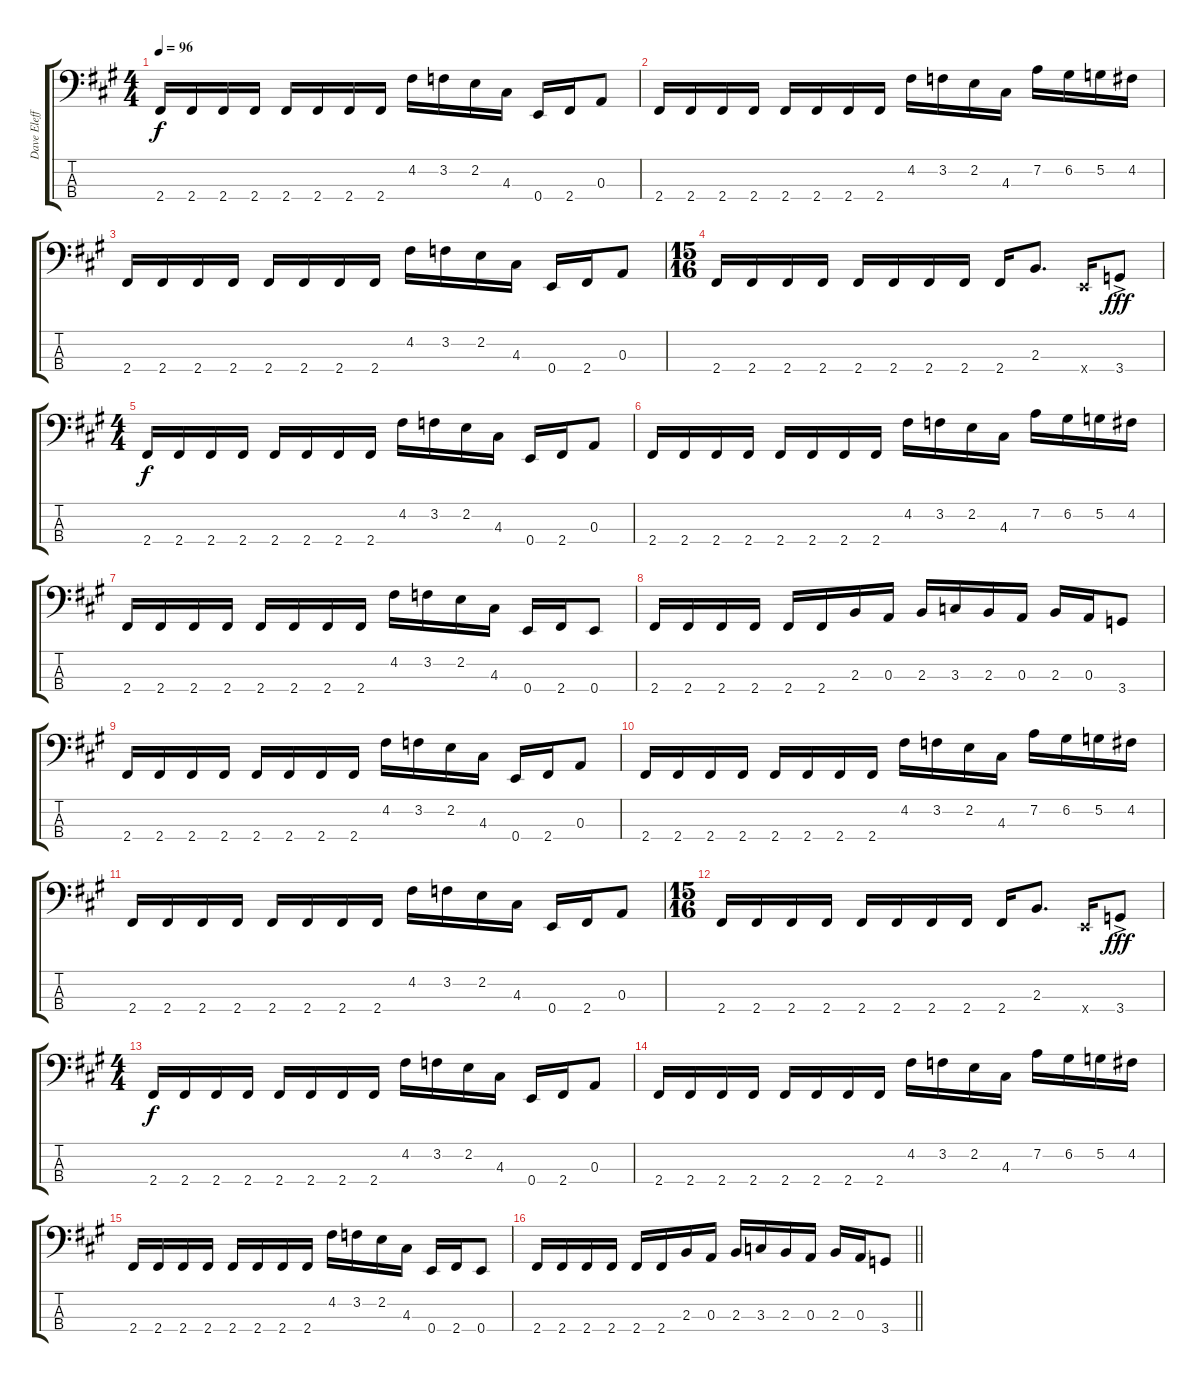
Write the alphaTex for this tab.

\track ("Dave Eleffson" "Dave Eleff") {instrument electricbassfinger}
\staff {score tabs}
\tuning (G2 D2 A1 E1) {hide}
\ts (4 4)
\tempo 96
\clef f4
\ks f#minor
2.4.16{dy f} 2.4.16 2.4.16 2.4.16 2.4.16 2.4.16 2.4.16 2.4.16 4.2.16 3.2.16 2.2.16 4.3.16 0.4.16 2.4.16 0.3.8 |
2.4.16 2.4.16 2.4.16 2.4.16 2.4.16 2.4.16 2.4.16 2.4.16 4.2.16 3.2.16 2.2.16 4.3.16 7.2.16 6.2.16 5.2.16 4.2.16 |
2.4.16 2.4.16 2.4.16 2.4.16 2.4.16 2.4.16 2.4.16 2.4.16 4.2.16 3.2.16 2.2.16 4.3.16 0.4.16 2.4.16 0.3.8 |
\ts (15 16)
2.4.16 2.4.16 2.4.16 2.4.16 2.4.16 2.4.16 2.4.16 2.4.16 2.4.16 2.3.8{d} 0.4{x}.16 3.4{ac}.8{dy fff} |
\ts (4 4)
2.4.16{dy f} 2.4.16 2.4.16 2.4.16 2.4.16 2.4.16 2.4.16 2.4.16 4.2.16 3.2.16 2.2.16 4.3.16 0.4.16 2.4.16 0.3.8 |
2.4.16 2.4.16 2.4.16 2.4.16 2.4.16 2.4.16 2.4.16 2.4.16 4.2.16 3.2.16 2.2.16 4.3.16 7.2.16 6.2.16 5.2.16 4.2.16 |
2.4.16 2.4.16 2.4.16 2.4.16 2.4.16 2.4.16 2.4.16 2.4.16 4.2.16 3.2.16 2.2.16 4.3.16 0.4.16 2.4.16 0.4.8 |
2.4.16 2.4.16 2.4.16 2.4.16 2.4.16 2.4.16 2.3.16 0.3.16 2.3.16 3.3.16 2.3.16 0.3.16 2.3.16 0.3.16 3.4.8 |
2.4.16 2.4.16 2.4.16 2.4.16 2.4.16 2.4.16 2.4.16 2.4.16 4.2.16 3.2.16 2.2.16 4.3.16 0.4.16 2.4.16 0.3.8 |
2.4.16 2.4.16 2.4.16 2.4.16 2.4.16 2.4.16 2.4.16 2.4.16 4.2.16 3.2.16 2.2.16 4.3.16 7.2.16 6.2.16 5.2.16 4.2.16 |
2.4.16 2.4.16 2.4.16 2.4.16 2.4.16 2.4.16 2.4.16 2.4.16 4.2.16 3.2.16 2.2.16 4.3.16 0.4.16 2.4.16 0.3.8 |
\ts (15 16)
2.4.16 2.4.16 2.4.16 2.4.16 2.4.16 2.4.16 2.4.16 2.4.16 2.4.16 2.3.8{d} 0.4{x}.16 3.4{ac}.8{dy fff} |
\ts (4 4)
2.4.16{dy f} 2.4.16 2.4.16 2.4.16 2.4.16 2.4.16 2.4.16 2.4.16 4.2.16 3.2.16 2.2.16 4.3.16 0.4.16 2.4.16 0.3.8 |
2.4.16 2.4.16 2.4.16 2.4.16 2.4.16 2.4.16 2.4.16 2.4.16 4.2.16 3.2.16 2.2.16 4.3.16 7.2.16 6.2.16 5.2.16 4.2.16 |
2.4.16 2.4.16 2.4.16 2.4.16 2.4.16 2.4.16 2.4.16 2.4.16 4.2.16 3.2.16 2.2.16 4.3.16 0.4.16 2.4.16 0.4.8 |
\barLineRight lightlight
2.4.16 2.4.16 2.4.16 2.4.16 2.4.16 2.4.16 2.3.16 0.3.16 2.3.16 3.3.16 2.3.16 0.3.16 2.3.16 0.3.16 3.4.8
